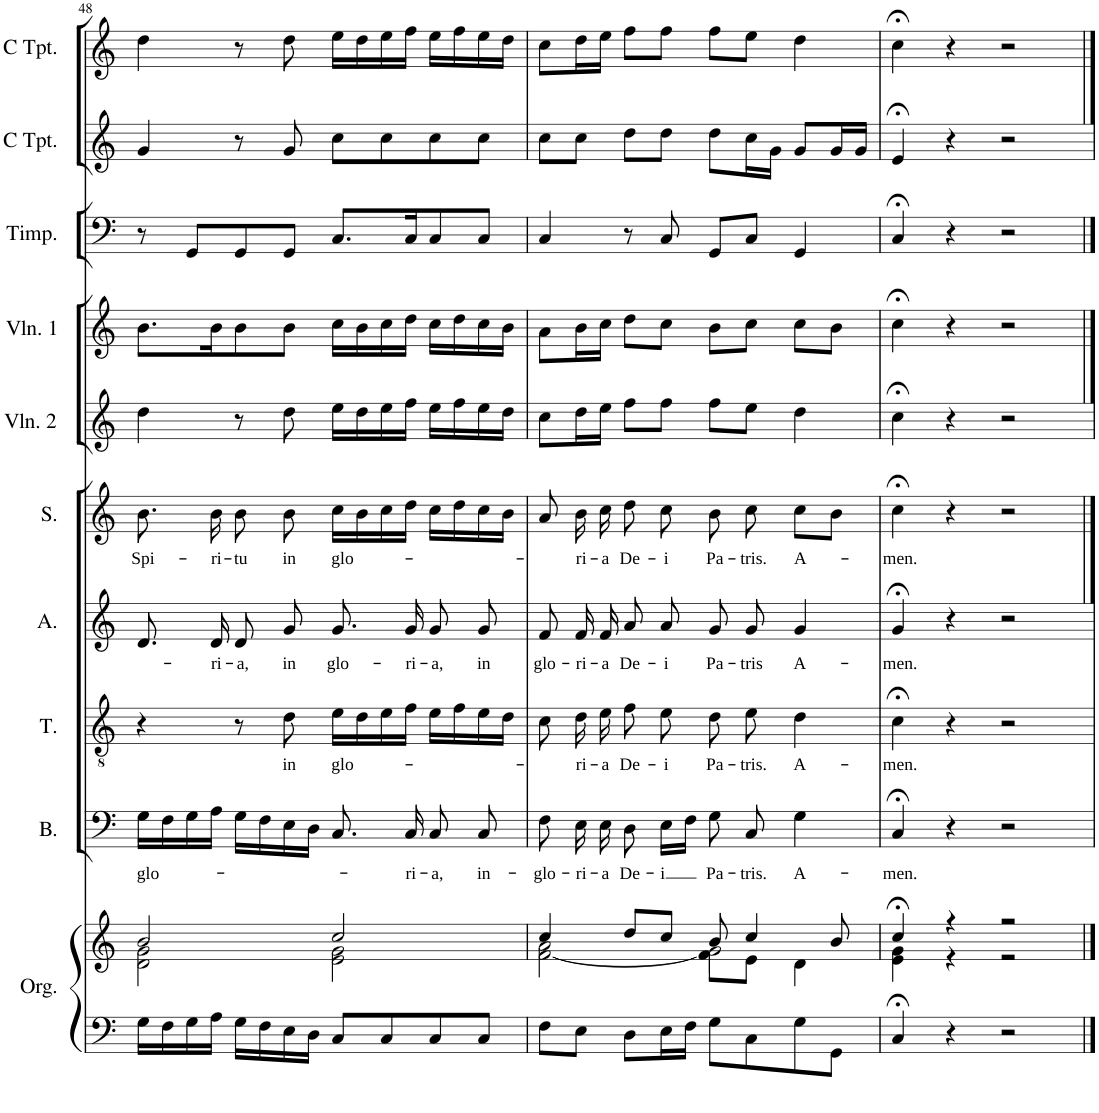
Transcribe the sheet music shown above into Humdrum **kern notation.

**kern	**kern	**kern	**text	**kern	**text	**kern	**text	**kern	**text	**kern	**kern	**kern	**kern	**kern
*part10	*part10	*part9	*part9	*part8	*part8	*part7	*part7	*part6	*part6	*part5	*part4	*part3	*part2	*part1
*staff11	*staff10	*staff9	*staff9	*staff8	*staff8	*staff7	*staff7	*staff6	*staff6	*staff5	*staff4	*staff3	*staff2	*staff1
*I"Organo	*	*I"Bass	*	*I"Tenore	*	*I"Alto	*	*I"Canto	*	*I"Violino secondo	*I"Violino primo	*I"Tympani	*I"Clarino secondo	*I"Clarino primo
*I'Org.	*	*I'B.	*	*I'T.	*	*I'A.	*	*	*	*I'Vln. 2	*I'Vln. 1	*	*	*
!!LO:PB:g=z
*clefF4	*clefG2	*clefF4	*	*clefGv2	*	*clefG2	*	*clefG2	*	*clefG2	*clefG2	*clefF4	*clefG2	*clefG2
*	*	*	*	*Trd7c12	*	*	*	*	*	*	*	*	*	*
*k[]	*k[]	*k[]	*	*k[]	*	*k[]	*	*k[]	*	*k[]	*k[]	*k[]	*k[]	*k[]
*M4/4	*M4/4	*M4/4	*	*M4/4	*	*M4/4	*	*M4/4	*	*M4/4	*M4/4	*M4/4	*M4/4	*M4/4
*met(c)	*met(c)	*met(c)	*	*met(c)	*	*met(c)	*	*met(c)	*	*met(c)	*met(c)	*met(c)	*met(c)	*met(c)
=48	=48	=48	=48	=48	=48	=48	=48	=48	=48	=48	=48	=48	=48	=48
*	*^	*	*	*	*	*	*	*	*	*	*	*	*	*
!	!	!	!	!LO:LY:b	!	!	!	!	!	!LO:LY:b	!	!	!	!	!
16G\LL	2b/	2d\ 2g\	16G\LL	glo-	4r	.	8.d/L	.	8.b\	Spi-	4dd\	8.b\L	8r	4g/	4dd\
16F\	.	.	16F\	.	.	.	.	.	.	.	.	.	.	.	.
16G\	.	.	16G\	.	.	.	.	.	.	.	.	.	8GG/L	.	.
!	!	!	!	!	!	!	!	!LO:LY:b	!	!LO:LY:b	!	!	!	!	!
16A\JJ	.	.	16A\JJ	.	.	.	16d/Jk	-ri-	16b\	-ri-	.	16b\K	.	.	.
!	!	!	!	!	!	!	!	!LO:LY:b	!	!LO:LY:b	!	!	!	!	!
16G\LL	.	.	16G\LL	.	8r	.	8d/L	-a,	8b\	-tu	8r	8b\	8GG/	8r	8r
16F\	.	.	16F\	.	.	.	.	.	.	.	.	.	.	.	.
!	!	!	!	!	!	!LO:LY:b	!	!LO:LY:b	!	!LO:LY:b	!	!	!	!	!
16E\	.	.	16E\	.	8d\	in	8g/J	in	8b\	in	8dd\	8b\J	8GG/J	8g/	8dd\
16D\JJ	.	.	16D\JJ	.	.	.	.	.	.	.	.	.	.	.	.
!	!	!	!	!	!	!LO:LY:b	!	!LO:LY:b	!	!LO:LY:b	!	!	!	!	!
8C/L	2cc/	2e\ 2g\	8.C/	.	16e\LL	glo-	8.g/L	glo-	16cc\LL	glo-	16ee\LL	16cc\LL	8.C/L	8cc\L	16ee\LL
.	.	.	.	.	16d\	.	.	.	16b\	.	16dd\	16b\	.	.	16dd\
8C/	.	.	.	.	16e\	.	.	.	16cc\	.	16ee\	16cc\	.	8cc\	16ee\
!	!	!	!	!LO:LY:b	!	!	!	!LO:LY:b	!	!	!	!	!	!	!
.	.	.	16C/	-ri-	16f\JJ	.	16g/Jk	-ri-	16dd\JJ	.	16ff\JJ	16dd\JJ	16C/K	.	16ff\JJ
!	!	!	!	!LO:LY:b	!	!	!	!LO:LY:b	!	!	!	!	!	!	!
8C/	.	.	8C/	-a,	16e\LL	.	8g/L	-a,	16cc\LL	.	16ee\LL	16cc\LL	8C/	8cc\	16ee\LL
.	.	.	.	.	16f\	.	.	.	16dd\	.	16ff\	16dd\	.	.	16ff\
!	!	!	!	!LO:LY:b	!	!	!	!LO:LY:b	!	!	!	!	!	!	!
8C/J	.	.	8C/	in-	16e\	.	8g/J	in	16cc\	.	16ee\	16cc\	8C/J	8cc\J	16ee\
.	.	.	.	.	16d\JJ	.	.	.	16b\JJ	.	16dd\JJ	16b\JJ	.	.	16dd\JJ
=49	=49	=49	=49	=49	=49	=49	=49	=49	=49	=49	=49	=49	=49	=49	=49
*	*	*^	*	*	*	*	*	*	*	*	*	*	*	*	*
!	!	!	!	!	!LO:LY:b	!	!	!	!LO:LY:b	!	!	!	!	!	!	!
8F\L	4cc/	[2f\ 2a\	2ryy	8F\	-glo-	8c\	.	8f/L	glo-	8a/	.	8cc\L	8a\L	4C/	8cc\L	8cc\L
!	!	!	!	!	!LO:LY:b	!	!LO:LY:b	!	!LO:LY:b	!	!LO:LY:b	!	!	!	!	!
8E\J	.	.	.	16E\	-ri-	16d\	-ri-	16f/L	-ri-	16b\	-ri-	16dd\L	16b\L	.	8cc\J	16dd\L
!	!	!	!	!	!LO:LY:b	!	!LO:LY:b	!	!LO:LY:b	!	!LO:LY:b	!	!	!	!	!
.	.	.	.	16E\	-a	16e\	-a	16f/JJ	-a	16cc\	-a	16ee\JJ	16cc\JJ	.	.	16ee\JJ
!	!	!	!	!	!LO:LY:b	!	!LO:LY:b	!	!LO:LY:b	!	!LO:LY:b	!	!	!	!	!
8D\L	8dd/L	.	.	8D\	De-	8f\	De-	8a/L	De-	8dd\	De-	8ff\L	8dd\L	8r	8dd\L	8ff\L
!	!	!	!	!	!LO:LY:b	!	!LO:LY:b	!	!LO:LY:b	!	!LO:LY:b	!	!	!	!	!
16E\L	8cc/J	.	.	16E\LL	-i	8e\	-i	8a/J	-i	8cc\	-i	8ff\J	8cc\J	8C/	8dd\J	8ff\J
16F\JJ	.	.	.	16F\JJ	.	.	.	.	.	.	.	.	.	.	.	.
!	!	!	!	!	!LO:LY:b	!	!LO:LY:b	!	!LO:LY:b	!	!LO:LY:b	!	!	!	!	!
8G\L	8b/	2g\	8f\L]	8G\	Pa-	8d\	Pa-	8g/L	Pa-	8b\	Pa-	8ff\L	8b\L	8GG/L	8dd\L	8ff\L
!	!	!	!	!	!LO:LY:b	!	!LO:LY:b	!	!LO:LY:b	!	!LO:LY:b	!	!	!	!	!
8C\	4cc/	.	8e\J	8C/	-tris.	8e\	-tris.	8g/J	-tris	8cc\	-tris.	8ee\J	8cc\J	8C/J	16cc\L	8ee\J
.	.	.	.	.	.	.	.	.	.	.	.	.	.	.	16g\JJ	.
!	!	!	!	!	!LO:LY:b	!	!LO:LY:b	!	!LO:LY:b	!	!LO:LY:b	!	!	!	!	!
8G\	.	.	4d\	4G\	A-	4d\	A-	4g/	A-	8cc\L	A-	4dd\	8cc\L	4GG/	8g/L	4dd\
8GG\J	8b/	.	.	.	.	.	.	.	.	8b\J	.	.	8b\J	.	16g/L	.
.	.	.	.	.	.	.	.	.	.	.	.	.	.	.	16g/JJ	.
*	*	*v	*v	*	*	*	*	*	*	*	*	*	*	*	*	*
=50	=50	=50	=50	=50	=50	=50	=50	=50	=50	=50	=50	=50	=50	=50	=50
!	!	!	!	!LO:LY:b	!	!LO:LY:b	!	!LO:LY:b	!	!LO:LY:b	!	!	!	!	!
4C;</	4cc;</	4e\ 4g\	4C;</	-men.	4c;<\	-men.	4g;</	-men.	4cc;<\	-men.	4cc;<\	4cc;<\	4C;</	4e;</	4cc;<\
4r	4r	4r	4r	.	4r	.	4r	.	4r	.	4r	4r	4r	4r	4r
2r	2r	2r	2r	.	2r	.	2r	.	2r	.	2r	2r	2r	2r	2r
*	*v	*v	*	*	*	*	*	*	*	*	*	*	*	*	*
==	==	==	==	==	==	==	==	==	==	==	==	==	==	==
*-	*-	*-	*-	*-	*-	*-	*-	*-	*-	*-	*-	*-	*-	*-
